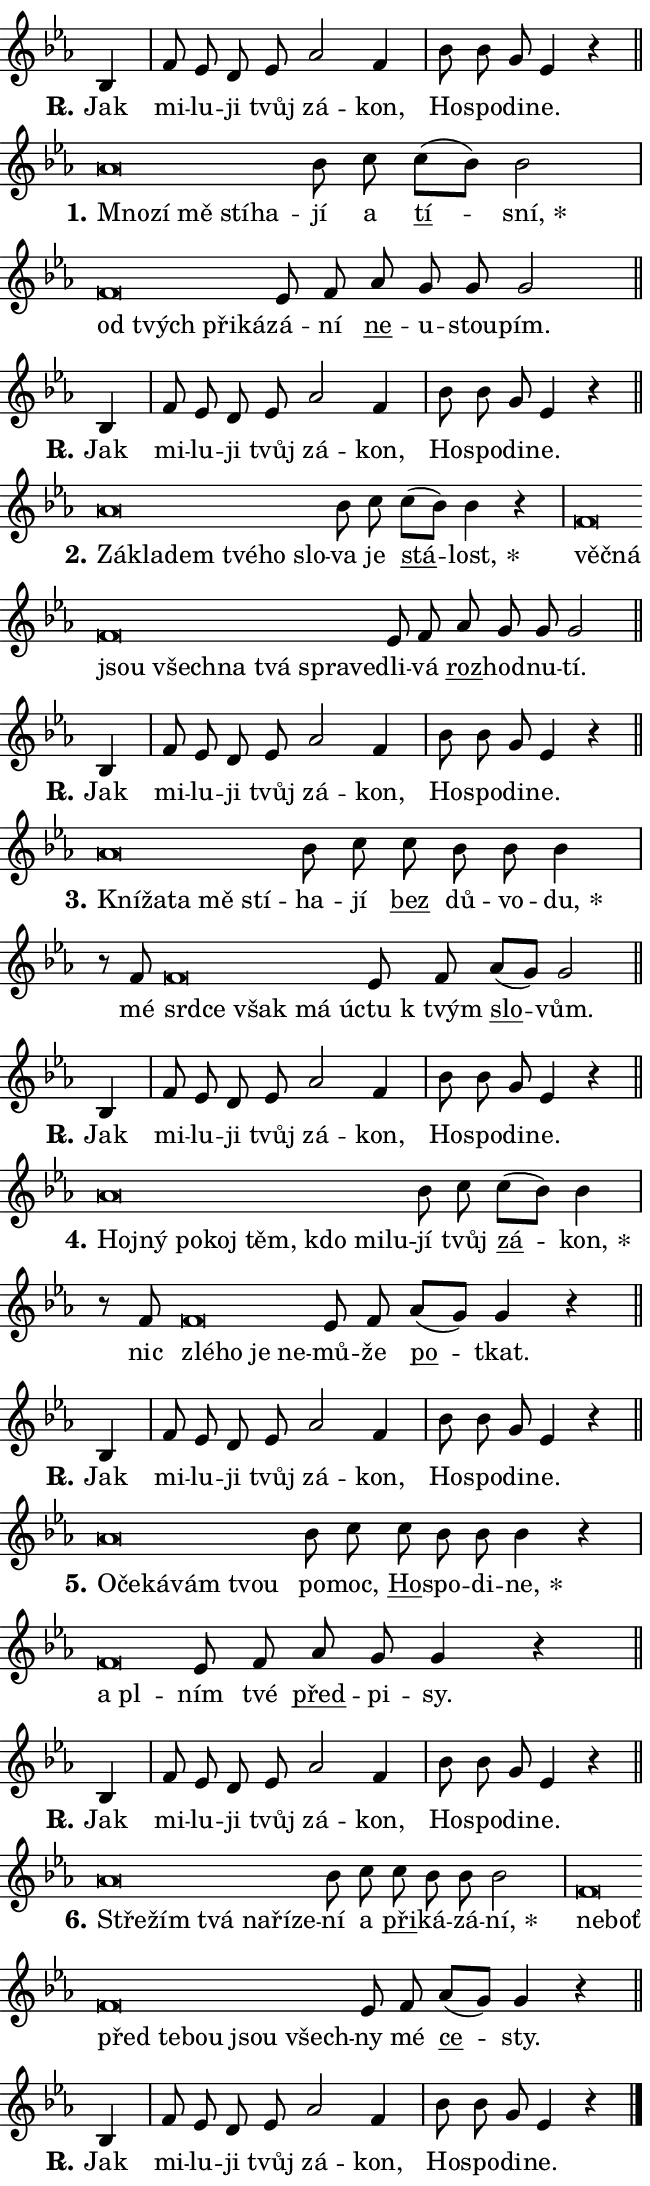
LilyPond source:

\version "2.24.0"
\header { tagline = "" }
\paper {
  indent = 0\cm
  top-margin = 0\cm
  right-margin = 0.13\cm % to fit lyric hyphens
  bottom-margin = 0\cm
  left-margin = 0\cm
  paper-width = 11\cm
  page-breaking = #ly:one-page-breaking
  system-system-spacing.basic-distance = #11
  score-system-spacing.basic-distance = #11
  ragged-last = ##f
}


%% Author: Thomas Morley
%% https://lists.gnu.org/archive/html/lilypond-user/2020-05/msg00002.html
#(define (line-position grob)
"Returns position of @var[grob} in current system:
   @code{'start}, if at first time-step
   @code{'end}, if at last time-step
   @code{'middle} otherwise
"
  (let* ((col (ly:item-get-column grob))
         (ln (ly:grob-object col 'left-neighbor))
         (rn (ly:grob-object col 'right-neighbor))
         (col-to-check-left (if (ly:grob? ln) ln col))
         (col-to-check-right (if (ly:grob? rn) rn col))
         (break-dir-left
           (and
             (ly:grob-property col-to-check-left 'non-musical #f)
             (ly:item-break-dir col-to-check-left)))
         (break-dir-right
           (and
             (ly:grob-property col-to-check-right 'non-musical #f)
             (ly:item-break-dir col-to-check-right))))
        (cond ((eqv? 1 break-dir-left) 'start)
              ((eqv? -1 break-dir-right) 'end)
              (else 'middle))))

#(define (tranparent-at-line-position vctor)
  (lambda (grob)
  "Relying on @code{line-position} select the relevant enry from @var{vctor}.
Used to determine transparency,"
    (case (line-position grob)
      ((end) (not (vector-ref vctor 0)))
      ((middle) (not (vector-ref vctor 1)))
      ((start) (not (vector-ref vctor 2))))))

noteHeadBreakVisibility =
#(define-music-function (break-visibility)(vector?)
"Makes @code{NoteHead}s transparent relying on @var{break-visibility}"
#{
  \override NoteHead.transparent =
    #(tranparent-at-line-position break-visibility)
#})

#(define delete-ledgers-for-transparent-note-heads
  (lambda (grob)
    "Reads whether a @code{NoteHead} is transparent.
If so this @code{NoteHead} is removed from @code{'note-heads} from
@var{grob}, which is supposed to be @code{LedgerLineSpanner}.
As a result ledgers are not printed for this @code{NoteHead}"
    (let* ((nhds-array (ly:grob-object grob 'note-heads))
           (nhds-list
             (if (ly:grob-array? nhds-array)
                 (ly:grob-array->list nhds-array)
                 '()))
           ;; Relies on the transparent-property being done before
           ;; Staff.LedgerLineSpanner.after-line-breaking is executed.
           ;; This is fragile ...
           (to-keep
             (remove
               (lambda (nhd)
                 (ly:grob-property nhd 'transparent #f))
               nhds-list)))
      ;; TODO find a better method to iterate over grob-arrays, similiar
      ;; to filter/remove etc for lists
      ;; For now rebuilt from scratch
      (set! (ly:grob-object grob 'note-heads)  '())
      (for-each
        (lambda (nhd)
          (ly:pointer-group-interface::add-grob grob 'note-heads nhd))
        to-keep))))

squashNotes = {
  \override NoteHead.X-extent = #'(-0.2 . 0.2)
  \override NoteHead.Y-extent = #'(-0.75 . 0)
  \override NoteHead.stencil =
    #(lambda (grob)
       (let ((pos (ly:grob-property grob 'staff-position)))
         (begin
           (if (< pos -7) (display "ERROR: Lower brevis then expected\n") (display ""))
           (if (<= pos -6) ly:text-interface::print ly:note-head::print))))
}
unSquashNotes = {
  \revert NoteHead.X-extent
  \revert NoteHead.Y-extent
  \revert NoteHead.stencil
}

hideNotes = \noteHeadBreakVisibility #begin-of-line-visible
unHideNotes = \noteHeadBreakVisibility #all-visible

% work-around for resetting accidentals
% https://lilypond.org/doc/v2.23/Documentation/notation/displaying-rhythms#unmetered-music
cadenzaMeasure = {
  \cadenzaOff
  \partial 1024 s1024
  \cadenzaOn
}

#(define-markup-command (accent layout props text) (markup?)
  "Underline accented syllable"
  (interpret-markup layout props
    #{\markup \override #'(offset . 4.3) \underline { #text }#}))

responsum = \markup \concat {
  "R" \hspace #-1.05 \path #0.1 #'((moveto 0 0.07) (lineto 0.9 0.8)) \hspace #0.05 "."
}

spaceSize = #0.6828661417322834 % exact space size for TeX Gyre Schola

\layout {
  \context {
    \Staff
    \remove "Time_signature_engraver"
    \override LedgerLineSpanner.after-line-breaking = #delete-ledgers-for-transparent-note-heads
  }
  \context {
    \Lyrics {
      \override LyricSpace.minimum-distance = \spaceSize
      \override LyricText.font-name = #"TeX Gyre Schola"
      \override LyricText.font-size = 1
      \override StanzaNumber.font-name = #"TeX Gyre Schola Bold"
      \override StanzaNumber.font-size = 1
    }
  }
  \context {
    \Score 
    \override NoteHead.text =
      #(lambda (grob) 
        (let ((pos (ly:grob-property grob 'staff-position)))
          #{\markup {
            \combine
              \halign #-0.55 \raise #(if (= pos -6) 0 0.5) \override #'(thickness . 2) \draw-line #'(3.2 . 0)
              \musicglyph "noteheads.sM1"
          }#}))
  }
}

% magnetic-lyrics.ily
%
%   written by
%     Jean Abou Samra <jean@abou-samra.fr>
%     Werner Lemberg <wl@gnu.org>
%
%   adapted by
%     Jiri Hon <jiri.hon@gmail.com>
%
% Version 2022-Apr-15

% https://www.mail-archive.com/lilypond-user@gnu.org/msg149350.html

#(define (Left_hyphen_pointer_engraver context)
   "Collect syllable-hyphen-syllable occurrences in lyrics and store
them in properties.  This engraver only looks to the left.  For
example, if the lyrics input is @code{foo -- bar}, it does the
following.

@itemize @bullet
@item
Set the @code{text} property of the @code{LyricHyphen} grob between
@q{foo} and @q{bar} to @code{foo}.

@item
Set the @code{left-hyphen} property of the @code{LyricText} grob with
text @q{foo} to the @code{LyricHyphen} grob between @q{foo} and
@q{bar}.
@end itemize

Use this auxiliary engraver in combination with the
@code{lyric-@/text::@/apply-@/magnetic-@/offset!} hook."
   (let ((hyphen #f)
         (text #f))
     (make-engraver
      (acknowledgers
       ((lyric-syllable-interface engraver grob source-engraver)
        (set! text grob)))
      (end-acknowledgers
       ((lyric-hyphen-interface engraver grob source-engraver)
        ;(when (not (grob::has-interface grob 'lyric-space-interface))
          (set! hyphen grob)));)
      ((stop-translation-timestep engraver)
       (when (and text hyphen)
         (ly:grob-set-object! text 'left-hyphen hyphen))
       (set! text #f)
       (set! hyphen #f)))))

#(define (lyric-text::apply-magnetic-offset! grob)
   "If the space between two syllables is less than the value in
property @code{LyricText@/.details@/.squash-threshold}, move the right
syllable to the left so that it gets concatenated with the left
syllable.

Use this function as a hook for
@code{LyricText@/.after-@/line-@/breaking} if the
@code{Left_@/hyphen_@/pointer_@/engraver} is active."
   (let ((hyphen (ly:grob-object grob 'left-hyphen #f)))
     (when hyphen
       (let ((left-text (ly:spanner-bound hyphen LEFT)))
         (when (grob::has-interface left-text 'lyric-syllable-interface)
           (let* ((common (ly:grob-common-refpoint grob left-text X))
                  (this-x-ext (ly:grob-extent grob common X))
                  (left-x-ext
                   (begin
                     ;; Trigger magnetism for left-text.
                     (ly:grob-property left-text 'after-line-breaking)
                     (ly:grob-extent left-text common X)))
                  ;; `delta` is the gap width between two syllables.
                  (delta (- (interval-start this-x-ext)
                            (interval-end left-x-ext)))
                  (details (ly:grob-property grob 'details))
                  (threshold (assoc-get 'squash-threshold details 0.2)))
             (when (< delta threshold)
               (let* (;; We have to manipulate the input text so that
                      ;; ligatures crossing syllable boundaries are not
                      ;; disabled.  For languages based on the Latin
                      ;; script this is essentially a beautification.
                      ;; However, for non-Western scripts it can be a
                      ;; necessity.
                      (lt (ly:grob-property left-text 'text))
                      (rt (ly:grob-property grob 'text))
                      (is-space (grob::has-interface hyphen 'lyric-space-interface))
                      (space (if is-space " " ""))
                      (extra-delta (if is-space spaceSize 0))
                      ;; Append new syllable.
                      (ltrt-space (if (and (string? lt) (string? rt))
                                (string-append lt space rt)
                                (make-concat-markup (list lt space rt))))
                      ;; Right-align `ltrt` to the right side.
                      (ltrt-space-markup (grob-interpret-markup
                               grob
                               (make-translate-markup
                                (cons (interval-length this-x-ext) 0)
                                (make-right-align-markup ltrt-space)))))
                 (begin
                   ;; Don't print `left-text`.
                   (ly:grob-set-property! left-text 'stencil #f)
                   ;; Set text and stencil (which holds all collected
                   ;; syllables so far) and shift it to the left.
                   (ly:grob-set-property! grob 'text ltrt-space)
                   (ly:grob-set-property! grob 'stencil ltrt-space-markup)
                   (ly:grob-translate-axis! grob (- (- delta extra-delta)) X))))))))))


#(define (lyric-hyphen::displace-bounds-first grob)
   ;; Make very sure this callback isn't triggered too early.
   (let ((left (ly:spanner-bound grob LEFT))
         (right (ly:spanner-bound grob RIGHT)))
     (ly:grob-property left 'after-line-breaking)
     (ly:grob-property right 'after-line-breaking)
     (ly:lyric-hyphen::print grob)))

squashThreshold = #0.4

\layout {
  \context {
    \Lyrics
    \consists #Left_hyphen_pointer_engraver
    \override LyricText.after-line-breaking =
      #lyric-text::apply-magnetic-offset!
    \override LyricHyphen.stencil = #lyric-hyphen::displace-bounds-first
    \override LyricText.details.squash-threshold = \squashThreshold
    \override LyricHyphen.minimum-distance = 0
    \override LyricHyphen.minimum-length = \squashThreshold
  }
}

squashText = \override LyricText.details.squash-threshold = 9999
unSquashText = \override LyricText.details.squash-threshold = \squashThreshold

leftText = \override LyricText.self-alignment-X = #LEFT
unLeftText = \revert LyricText.self-alignment-X

starOffset = #(lambda (grob) 
                (let ((x_offset (ly:self-alignment-interface::aligned-on-x-parent grob)))
                  (if (= x_offset 0) 0 (+ x_offset 1.2))))

star = #(define-music-function (syllable)(string?)
"Append star separator at the end of a syllable"
#{
  \once \override LyricText.X-offset = #starOffset
  \lyricmode { \markup {
    #syllable
    \override #'((font-name . "TeX Gyre Schola Bold")) \hspace #0.2 \lower #0.65 \larger "*"
  } }
#})

starAccent = #(define-music-function (syllable)(string?)
"Append star separator at the end of a syllable and make accent"
#{
  \once \override LyricText.X-offset = #starOffset
  \lyricmode { \markup {
    \accent #syllable
    \override #'((font-name . "TeX Gyre Schola Bold")) \hspace #0.2 \lower #0.65 \larger "*"
  } }
#})

breath = #(define-music-function (syllable)(string?)
"Append breathing indicator at the end of a syllable"
#{
  \lyricmode { \markup { #syllable "+" } }
#})

optionalBreath = #(define-music-function (syllable)(string?)
"Append optional breathing indicator at the end of a syllable"
#{
  \lyricmode { \markup { #syllable "(+)" } }
#})


\score {
    <<
        \new Voice = "melody" { \cadenzaOn \key es \major \relative { bes4 \cadenzaMeasure \bar "|" f'8 es d es as2 f4 \cadenzaMeasure \bar "|" bes8 bes g es4 r \cadenzaMeasure \bar "||" \break } }
        \new Lyrics \lyricsto "melody" { \lyricmode { \set stanza = \responsum
Jak mi -- lu -- ji tvůj zá -- kon, Ho -- spo -- di -- ne. } }
    >>
    \layout {}
}

\score {
    <<
        \new Voice = "melody" { \cadenzaOn \key es \major \relative { \squashNotes as'\breve*1/16 \hideNotes \breve*1/16 \bar "" \breve*1/16 \bar "" \breve*1/16 \breve*1/16 \bar "" \unHideNotes \unSquashNotes bes8 c \bar "" c[( bes)] bes2 \cadenzaMeasure \bar "|" \squashNotes f\breve*1/16 \hideNotes \breve*1/16 \bar "" \breve*1/16 \breve*1/16 \bar "" \unHideNotes \unSquashNotes es8 f \bar "" as g g g2 \cadenzaMeasure \bar "||" \break } }
        \new Lyrics \lyricsto "melody" { \lyricmode { \set stanza = "1."
\leftText Mno -- \squashText zí mě stí -- ha -- \unLeftText \unSquashText jí a \markup \accent tí -- \star sní, \leftText od \squashText tvých při -- ká -- \unLeftText \unSquashText zá -- ní \markup \accent ne -- u -- stou -- pím. } }
    >>
    \layout {}
}

\score {
    <<
        \new Voice = "melody" { \cadenzaOn \key es \major \relative { bes4 \cadenzaMeasure \bar "|" f'8 es d es as2 f4 \cadenzaMeasure \bar "|" bes8 bes g es4 r \cadenzaMeasure \bar "||" \break } }
        \new Lyrics \lyricsto "melody" { \lyricmode { \set stanza = \responsum
Jak mi -- lu -- ji tvůj zá -- kon, Ho -- spo -- di -- ne. } }
    >>
    \layout {}
}

\score {
    <<
        \new Voice = "melody" { \cadenzaOn \key es \major \relative { \squashNotes as'\breve*1/16 \hideNotes \breve*1/16 \bar "" \breve*1/16 \bar "" \breve*1/16 \bar "" \breve*1/16 \breve*1/16 \bar "" \unHideNotes \unSquashNotes bes8 c \bar "" c[( bes)] bes4 r \cadenzaMeasure \bar "|" \squashNotes f\breve*1/16 \hideNotes \breve*1/16 \bar "" \breve*1/16 \bar "" \breve*1/16 \bar "" \breve*1/16 \bar "" \breve*1/16 \bar "" \breve*1/16 \breve*1/16 \bar "" \unHideNotes \unSquashNotes es8 f \bar "" as g g g2 \cadenzaMeasure \bar "||" \break } }
        \new Lyrics \lyricsto "melody" { \lyricmode { \set stanza = "2."
\leftText Zá -- \squashText kla -- dem tvé -- ho slo -- \unLeftText \unSquashText va je \markup \accent stá -- \star lost, \leftText věč -- \squashText ná jsou všech -- na tvá spra -- ve -- \unLeftText \unSquashText dli -- vá \markup \accent roz -- hod -- nu -- tí. } }
    >>
    \layout {}
}

\score {
    <<
        \new Voice = "melody" { \cadenzaOn \key es \major \relative { bes4 \cadenzaMeasure \bar "|" f'8 es d es as2 f4 \cadenzaMeasure \bar "|" bes8 bes g es4 r \cadenzaMeasure \bar "||" \break } }
        \new Lyrics \lyricsto "melody" { \lyricmode { \set stanza = \responsum
Jak mi -- lu -- ji tvůj zá -- kon, Ho -- spo -- di -- ne. } }
    >>
    \layout {}
}

\score {
    <<
        \new Voice = "melody" { \cadenzaOn \key es \major \relative { \squashNotes as'\breve*1/16 \hideNotes \breve*1/16 \bar "" \breve*1/16 \bar "" \breve*1/16 \breve*1/16 \bar "" \unHideNotes \unSquashNotes bes8 c \bar "" c bes bes bes4 \cadenzaMeasure \bar "|" r8 f8 \squashNotes f\breve*1/16 \hideNotes \breve*1/16 \bar "" \breve*1/16 \bar "" \breve*1/16 \breve*1/16 \bar "" \unHideNotes \unSquashNotes es8 f \bar "" as[( g)] g2 \cadenzaMeasure \bar "||" \break } }
        \new Lyrics \lyricsto "melody" { \lyricmode { \set stanza = "3."
\leftText Kní -- \squashText ža -- ta mě stí -- \unLeftText \unSquashText ha -- jí \markup \accent bez dů -- vo -- \star du, mé \leftText srd -- \squashText ce však má ú -- \unLeftText \unSquashText ctu "k tvým" \markup \accent slo -- vům. } }
    >>
    \layout {}
}

\score {
    <<
        \new Voice = "melody" { \cadenzaOn \key es \major \relative { bes4 \cadenzaMeasure \bar "|" f'8 es d es as2 f4 \cadenzaMeasure \bar "|" bes8 bes g es4 r \cadenzaMeasure \bar "||" \break } }
        \new Lyrics \lyricsto "melody" { \lyricmode { \set stanza = \responsum
Jak mi -- lu -- ji tvůj zá -- kon, Ho -- spo -- di -- ne. } }
    >>
    \layout {}
}

\score {
    <<
        \new Voice = "melody" { \cadenzaOn \key es \major \relative { \squashNotes as'\breve*1/16 \hideNotes \breve*1/16 \bar "" \breve*1/16 \bar "" \breve*1/16 \bar "" \breve*1/16 \bar "" \breve*1/16 \bar "" \breve*1/16 \breve*1/16 \bar "" \unHideNotes \unSquashNotes bes8 c \bar "" c[( bes)] bes4 \cadenzaMeasure \bar "|" r8 f8 \squashNotes f\breve*1/16 \hideNotes \breve*1/16 \bar "" \breve*1/16 \breve*1/16 \bar "" \unHideNotes \unSquashNotes es8 f \bar "" as[( g)] g4 r \cadenzaMeasure \bar "||" \break } }
        \new Lyrics \lyricsto "melody" { \lyricmode { \set stanza = "4."
\leftText Hoj -- \squashText ný po -- koj těm, kdo mi -- lu -- \unLeftText \unSquashText jí tvůj \markup \accent zá -- \star kon, nic \leftText zlé -- \squashText ho je ne -- \unLeftText \unSquashText mů -- že \markup \accent po -- tkat. } }
    >>
    \layout {}
}

\score {
    <<
        \new Voice = "melody" { \cadenzaOn \key es \major \relative { bes4 \cadenzaMeasure \bar "|" f'8 es d es as2 f4 \cadenzaMeasure \bar "|" bes8 bes g es4 r \cadenzaMeasure \bar "||" \break } }
        \new Lyrics \lyricsto "melody" { \lyricmode { \set stanza = \responsum
Jak mi -- lu -- ji tvůj zá -- kon, Ho -- spo -- di -- ne. } }
    >>
    \layout {}
}

\score {
    <<
        \new Voice = "melody" { \cadenzaOn \key es \major \relative { \squashNotes as'\breve*1/16 \hideNotes \breve*1/16 \bar "" \breve*1/16 \bar "" \breve*1/16 \breve*1/16 \bar "" \unHideNotes \unSquashNotes bes8 c \bar "" c bes bes bes4 r \cadenzaMeasure \bar "|" \squashNotes f\breve*1/16 \hideNotes \breve*1/16 \bar "" \unHideNotes \unSquashNotes es8 f \bar "" as g g4 r \cadenzaMeasure \bar "||" \break } }
        \new Lyrics \lyricsto "melody" { \lyricmode { \set stanza = "5."
\leftText O -- \squashText če -- ká -- vám tvou \unLeftText \unSquashText po -- moc, \markup \accent Ho -- spo -- di -- \star ne, \leftText a \squashText pl -- \unLeftText \unSquashText ním tvé \markup \accent před -- pi -- sy. } }
    >>
    \layout {}
}

\score {
    <<
        \new Voice = "melody" { \cadenzaOn \key es \major \relative { bes4 \cadenzaMeasure \bar "|" f'8 es d es as2 f4 \cadenzaMeasure \bar "|" bes8 bes g es4 r \cadenzaMeasure \bar "||" \break } }
        \new Lyrics \lyricsto "melody" { \lyricmode { \set stanza = \responsum
Jak mi -- lu -- ji tvůj zá -- kon, Ho -- spo -- di -- ne. } }
    >>
    \layout {}
}

\score {
    <<
        \new Voice = "melody" { \cadenzaOn \key es \major \relative { \squashNotes as'\breve*1/16 \hideNotes \breve*1/16 \bar "" \breve*1/16 \bar "" \breve*1/16 \bar "" \breve*1/16 \breve*1/16 \bar "" \unHideNotes \unSquashNotes bes8 c \bar "" c bes bes bes2 \cadenzaMeasure \bar "|" \squashNotes f\breve*1/16 \hideNotes \breve*1/16 \bar "" \breve*1/16 \bar "" \breve*1/16 \bar "" \breve*1/16 \bar "" \breve*1/16 \breve*1/16 \bar "" \unHideNotes \unSquashNotes es8 f \bar "" as[( g)] g4 r \cadenzaMeasure \bar "||" \break } }
        \new Lyrics \lyricsto "melody" { \lyricmode { \set stanza = "6."
\leftText Stře -- \squashText žím tvá na -- ří -- ze -- \unLeftText \unSquashText ní a \markup \accent při -- ká -- zá -- \star ní, \leftText ne -- \squashText boť před te -- bou jsou všech -- \unLeftText \unSquashText ny mé \markup \accent ce -- sty. } }
    >>
    \layout {}
}

\score {
    <<
        \new Voice = "melody" { \cadenzaOn \key es \major \relative { bes4 \cadenzaMeasure \bar "|" f'8 es d es as2 f4 \cadenzaMeasure \bar "|" bes8 bes g es4 r \cadenzaMeasure \bar "||" \break } \bar "|." }
        \new Lyrics \lyricsto "melody" { \lyricmode { \set stanza = \responsum
Jak mi -- lu -- ji tvůj zá -- kon, Ho -- spo -- di -- ne. } }
    >>
    \layout {}
}
